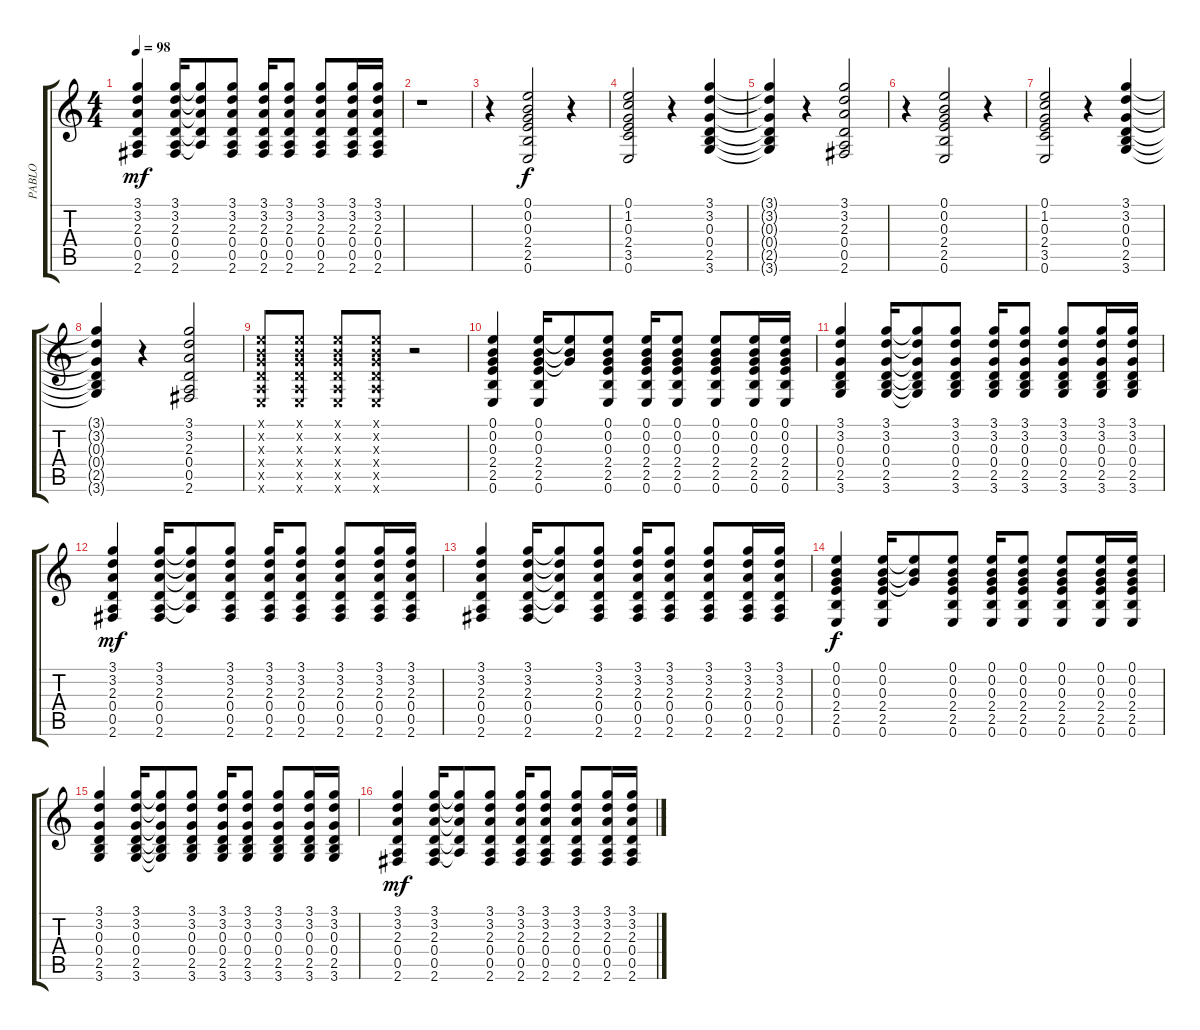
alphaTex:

\track ("PABLO" "PABLO") {instrument acousticguitarsteel}
\staff {score tabs}
\tuning (E4 B3 G3 D3 A2 E2) {hide}
\ts (4 4)
\tempo 98
\clef g2
\ks c
(3.1 3.2 2.3 0.4 0.5 2.6).4{dy mf} (3.1 3.2 2.3 0.4 0.5 2.6).16 (3.1{t} 3.2{t} 2.3{t} 0.4{t} 0.5{t}).8 (3.1 3.2 2.3 0.4 0.5 2.6).8 (3.1 3.2 2.3 0.4 0.5 2.6).16 (3.1 3.2 2.3 0.4 0.5 2.6).8 (3.1 3.2 2.3 0.4 0.5 2.6).8 (3.1 3.2 2.3 0.4 0.5 2.6).16 (3.1 3.2 2.3 0.4 0.5 2.6).16 |
r.1 |
r.4 (0.1 0.2 0.3 2.4 2.5 0.6).2{dy f} r.4 |
(0.1 1.2 0.3 2.4 3.5 0.6).2 r.4 (3.1 3.2 0.3 0.4 2.5 3.6).4 |
(3.1{t} 3.2{t} 0.3{t} 0.4{t} 2.5{t} 3.6{t}).4 r.4 (3.1 3.2 2.3 0.4 0.5 2.6).2 |
r.4 (0.1 0.2 0.3 2.4 2.5 0.6).2 r.4 |
(0.1 1.2 0.3 2.4 3.5 0.6).2 r.4 (3.1 3.2 0.3 0.4 2.5 3.6).4 |
(3.1{t} 3.2{t} 0.3{t} 0.4{t} 2.5{t} 3.6{t}).4 r.4 (3.1 3.2 2.3 0.4 0.5 2.6).2 |
(0.1{x} 0.2{x} 0.3{x} 0.4{x} 0.5{x} 0.6{x}).8 (0.1{x} 0.2{x} 0.3{x} 0.4{x} 0.5{x} 0.6{x}).8 (0.1{x} 0.2{x} 0.3{x} 0.4{x} 0.5{x} 0.6{x}).8 (0.1{x} 0.2{x} 0.3{x} 0.4{x} 0.5{x} 0.6{x}).8 r.2 |
(0.1 0.2 0.3 2.4 2.5 0.6).4 (0.1 0.2 0.3 2.4 2.5 0.6).16 (0.1{t} 0.2{t} 0.3{t}).8 (0.1 0.2 0.3 2.4 2.5 0.6).8 (0.1 0.2 0.3 2.4 2.5 0.6).16 (0.1 0.2 0.3 2.4 2.5 0.6).8 (0.1 0.2 0.3 2.4 2.5 0.6).8 (0.1 0.2 0.3 2.4 2.5 0.6).16 (0.1 0.2 0.3 2.4 2.5 0.6).16 |
(3.1 3.2 0.3 0.4 2.5 3.6).4 (3.1 3.2 0.3 0.4 2.5 3.6).16 (3.1{t} 3.2{t} 0.3{t} 0.4{t} 2.5{t} 3.6{t}).8 (3.1 3.2 0.3 0.4 2.5 3.6).8 (3.1 3.2 0.3 0.4 2.5 3.6).16 (3.1 3.2 0.3 0.4 2.5 3.6).8 (3.1 3.2 0.3 0.4 2.5 3.6).8 (3.1 3.2 0.3 0.4 2.5 3.6).16 (3.1 3.2 0.3 0.4 2.5 3.6).16 |
(3.1 3.2 2.3 0.4 0.5 2.6).4{dy mf} (3.1 3.2 2.3 0.4 0.5 2.6).16 (3.1{t} 3.2{t} 2.3{t} 0.4{t} 0.5{t}).8 (3.1 3.2 2.3 0.4 0.5 2.6).8 (3.1 3.2 2.3 0.4 0.5 2.6).16 (3.1 3.2 2.3 0.4 0.5 2.6).8 (3.1 3.2 2.3 0.4 0.5 2.6).8 (3.1 3.2 2.3 0.4 0.5 2.6).16 (3.1 3.2 2.3 0.4 0.5 2.6).16 |
(3.1 3.2 2.3 0.4 0.5 2.6).4 (3.1 3.2 2.3 0.4 0.5 2.6).16 (3.1{t} 3.2{t} 2.3{t} 0.4{t} 0.5{t}).8 (3.1 3.2 2.3 0.4 0.5 2.6).8 (3.1 3.2 2.3 0.4 0.5 2.6).16 (3.1 3.2 2.3 0.4 0.5 2.6).8 (3.1 3.2 2.3 0.4 0.5 2.6).8 (3.1 3.2 2.3 0.4 0.5 2.6).16 (3.1 3.2 2.3 0.4 0.5 2.6).16 |
(0.1 0.2 0.3 2.4 2.5 0.6).4{dy f} (0.1 0.2 0.3 2.4 2.5 0.6).16 (0.1{t} 0.2{t} 0.3{t}).8 (0.1 0.2 0.3 2.4 2.5 0.6).8 (0.1 0.2 0.3 2.4 2.5 0.6).16 (0.1 0.2 0.3 2.4 2.5 0.6).8 (0.1 0.2 0.3 2.4 2.5 0.6).8 (0.1 0.2 0.3 2.4 2.5 0.6).16 (0.1 0.2 0.3 2.4 2.5 0.6).16 |
(3.1 3.2 0.3 0.4 2.5 3.6).4 (3.1 3.2 0.3 0.4 2.5 3.6).16 (3.1{t} 3.2{t} 0.3{t} 0.4{t} 2.5{t} 3.6{t}).8 (3.1 3.2 0.3 0.4 2.5 3.6).8 (3.1 3.2 0.3 0.4 2.5 3.6).16 (3.1 3.2 0.3 0.4 2.5 3.6).8 (3.1 3.2 0.3 0.4 2.5 3.6).8 (3.1 3.2 0.3 0.4 2.5 3.6).16 (3.1 3.2 0.3 0.4 2.5 3.6).16 |
(3.1 3.2 2.3 0.4 0.5 2.6).4{dy mf} (3.1 3.2 2.3 0.4 0.5 2.6).16 (3.1{t} 3.2{t} 2.3{t} 0.4{t} 0.5{t}).8 (3.1 3.2 2.3 0.4 0.5 2.6).8 (3.1 3.2 2.3 0.4 0.5 2.6).16 (3.1 3.2 2.3 0.4 0.5 2.6).8 (3.1 3.2 2.3 0.4 0.5 2.6).8 (3.1 3.2 2.3 0.4 0.5 2.6).16 (3.1 3.2 2.3 0.4 0.5 2.6).16
